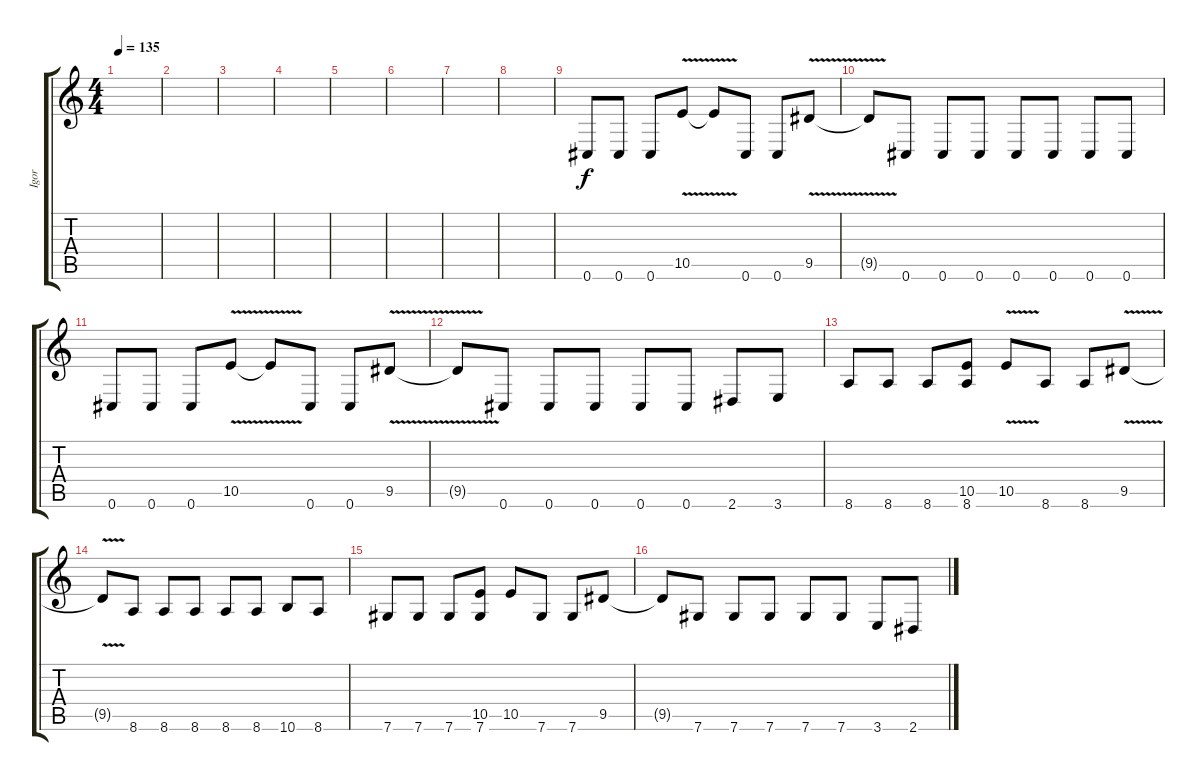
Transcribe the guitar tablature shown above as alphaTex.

\track ("Igor" "Igor") {instrument distortionguitar}
\staff {score tabs}
\tuning (Db4 Ab3 E3 B2 Gb2 Db2) {hide}
\ts (4 4)
\tempo 135
\clef g2
\ks c
|
|
|
|
|
|
|
|
0.6.8 0.6.8 0.6.8 10.5{v}.8 10.5{t}.8 0.6.8 0.6.8 9.5{v}.8 |
9.5{t}.8 0.6.8 0.6.8 0.6.8 0.6.8 0.6.8 0.6.8 0.6.8 |
0.6.8 0.6.8 0.6.8 10.5{v}.8 10.5{t}.8 0.6.8 0.6.8 9.5{v}.8 |
9.5{t}.8 0.6.8 0.6.8 0.6.8 0.6.8 0.6.8 2.6.8 3.6.8 |
8.6.8 8.6.8 8.6.8 (10.5 8.6).8 10.5{v}.8 8.6.8 8.6.8 9.5{v}.8 |
9.5{t}.8 8.6.8 8.6.8 8.6.8 8.6.8 8.6.8 10.6.8 8.6.8 |
7.6.8 7.6.8 7.6.8 (10.5 7.6).8 10.5.8 7.6.8 7.6.8 9.5.8 |
9.5{t}.8 7.6.8 7.6.8 7.6.8 7.6.8 7.6.8 3.6.8 2.6.8
